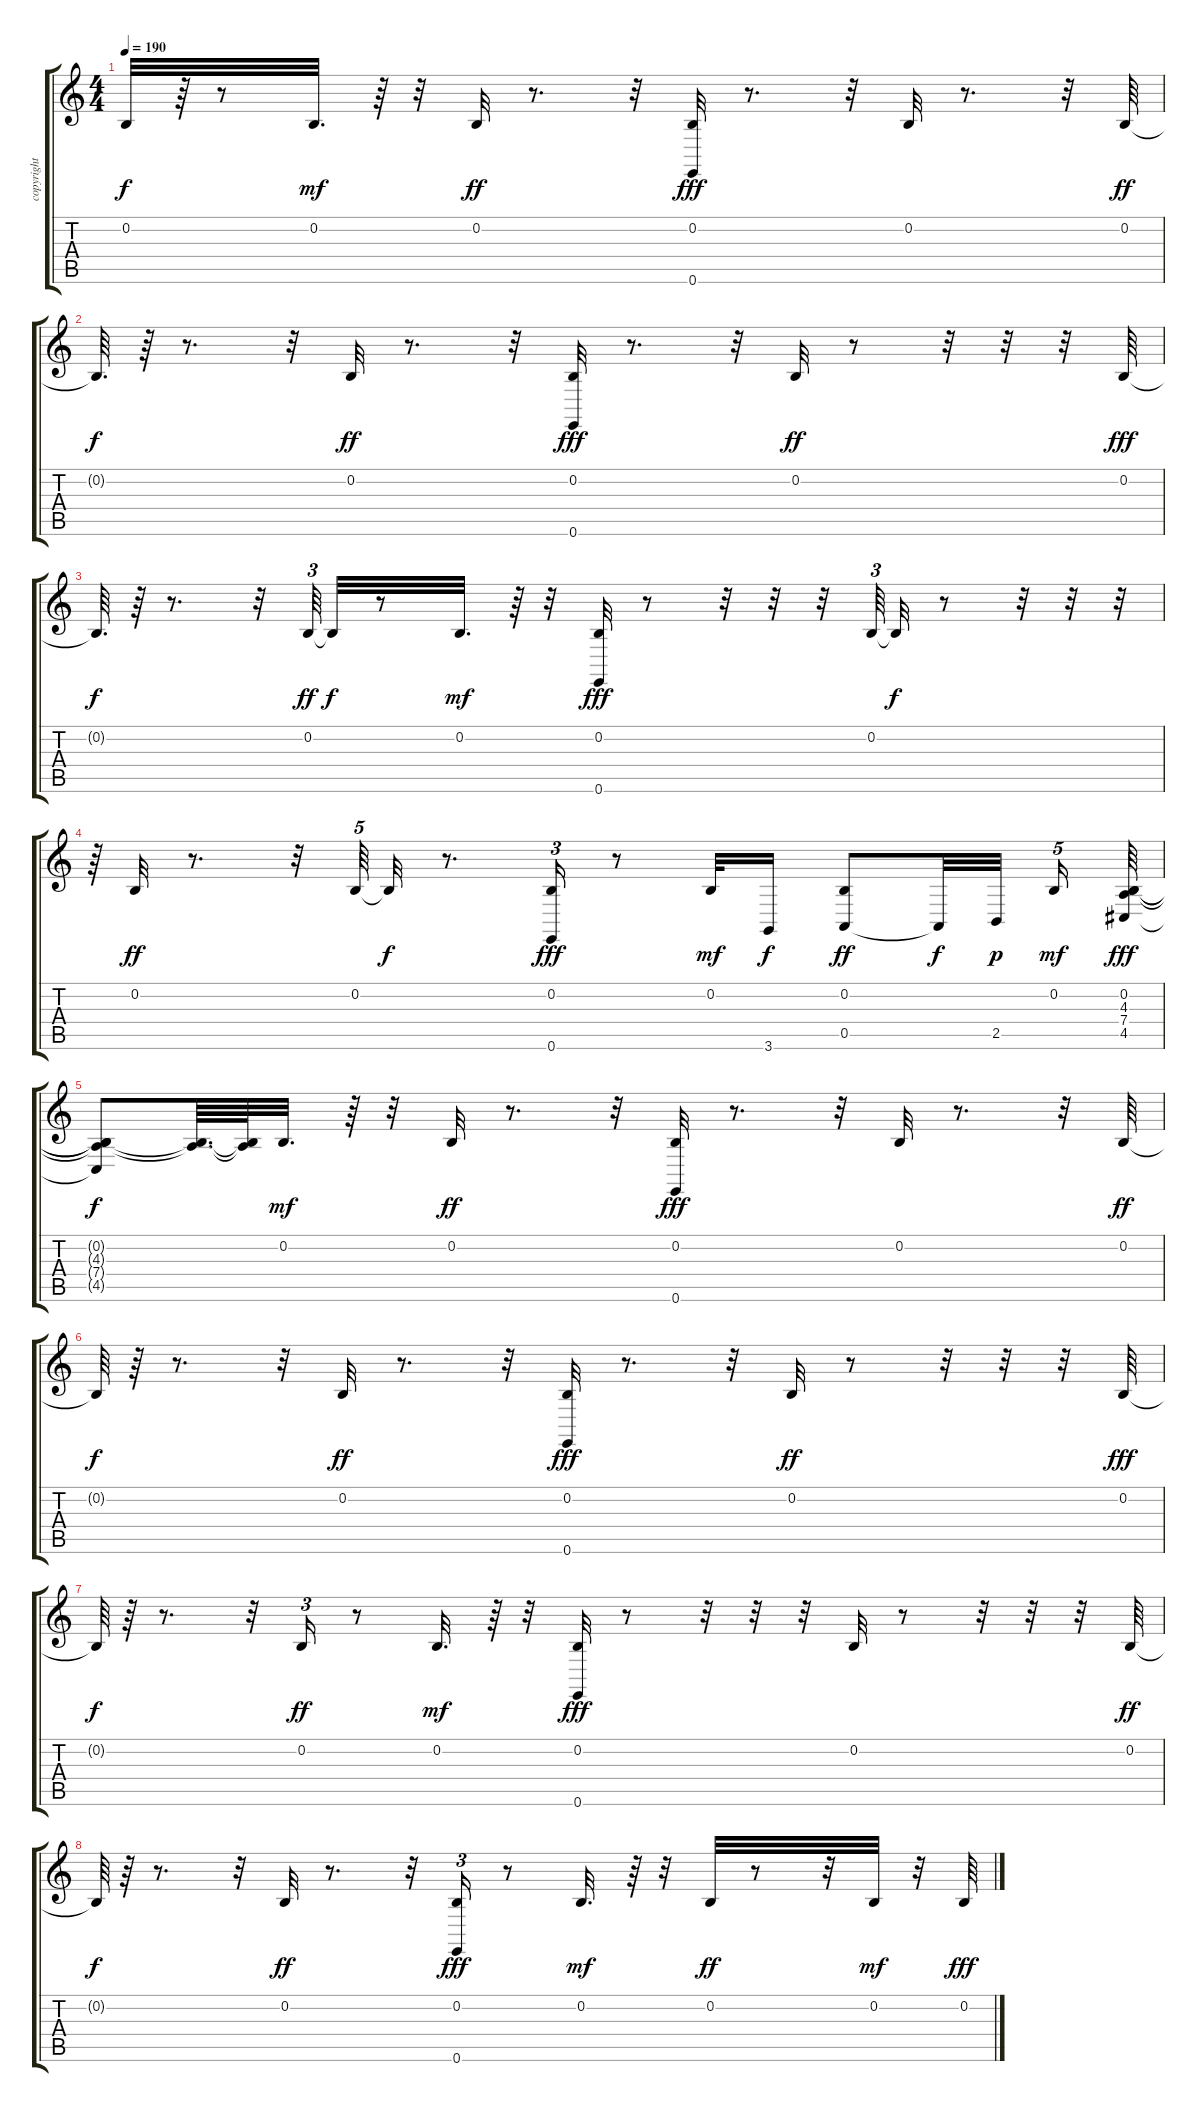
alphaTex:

\track ("copyright 1998 by" "copyright ") {instrument acousticgrandpiano}
\staff {score tabs}
\tuning (E4 B3 G3 D3 A2 E2) {hide}
\ts (4 4)
\tempo 190
\clef g2
\ks c
0.2{t}.32{dy f} r.64 r.8 0.2.32{d dy mf} r.64 r.32 0.2.32{dy ff} r.8{d} r.32 (0.2 0.6).32{dy fff} r.8{d} r.32 0.2.32 r.8{d} r.32 0.2.64{dy ff} |
0.2{t}.64{d dy f} r.64 r.8{d} r.32 0.2.32{dy ff} r.8{d} r.32 (0.2 0.6).32{dy fff} r.8{d} r.32 0.2.32{dy ff} r.8 r.32 r.32 r.32 0.2.64{dy fff} |
0.2{t}.64{d dy f} r.64 r.8{d} r.32 0.2.64{tu (3 2) dy ff} 0.2{t}.32{dy f} r.8 0.2.32{d dy mf} r.64 r.32 (0.2 0.6).32{dy fff} r.8 r.32 r.32 r.32 0.2.64{tu (3 2)} 0.2{t}.32{dy f} r.8 r.32 r.32 r.32{tu (5 4)} |
r.64 0.2.32{dy ff} r.8{d} r.32 0.2.64{tu (5 4)} 0.2{t}.32{dy f} r.8{d} (0.2 0.6).16{tu (3 2) dy fff} r.8 0.2.32{dy mf} 3.6.16{dy f} (0.2 0.5).8{dy ff} 0.5{t}.32{dy f} 2.5.32{dy p beam splitsecondary} 0.2.16{tu (5 4) dy mf} (0.2 4.3 7.4 4.5).64{dy fff} |
(0.2{t} 4.3{t} 7.4{t} 4.5{t}).8{dy f} (0.2{t} 7.4{t}).64{d} (0.2{t} 7.4{t}).64 0.2.32{d dy mf} r.64 r.32 0.2.32{dy ff} r.8{d} r.32 (0.2 0.6).32{dy fff} r.8{d} r.32 0.2.32 r.8{d} r.32 0.2.64{dy ff} |
0.2{t}.64{dy f} r.64 r.8{d} r.32 0.2.32{dy ff} r.8{d} r.32 (0.2 0.6).32{dy fff} r.8{d} r.32 0.2.32{dy ff} r.8 r.32 r.32 r.32 0.2.64{dy fff} |
0.2{t}.64{dy f} r.64 r.8{d} r.32 0.2.16{tu (3 2) dy ff} r.8 0.2.32{d dy mf} r.64 r.32 (0.2 0.6).32{dy fff} r.8 r.32 r.32 r.32 0.2.32 r.8 r.32 r.32 r.32 0.2.64{dy ff} |
0.2{t}.64{dy f} r.64 r.8{d} r.32 0.2.32{dy ff} r.8{d} r.32 (0.2 0.6).16{tu (3 2) dy fff} r.8 0.2.32{d dy mf} r.64 r.32 0.2.32{dy ff} r.8 r.32 0.2.32{dy mf} r.32 0.2.64{dy fff}
